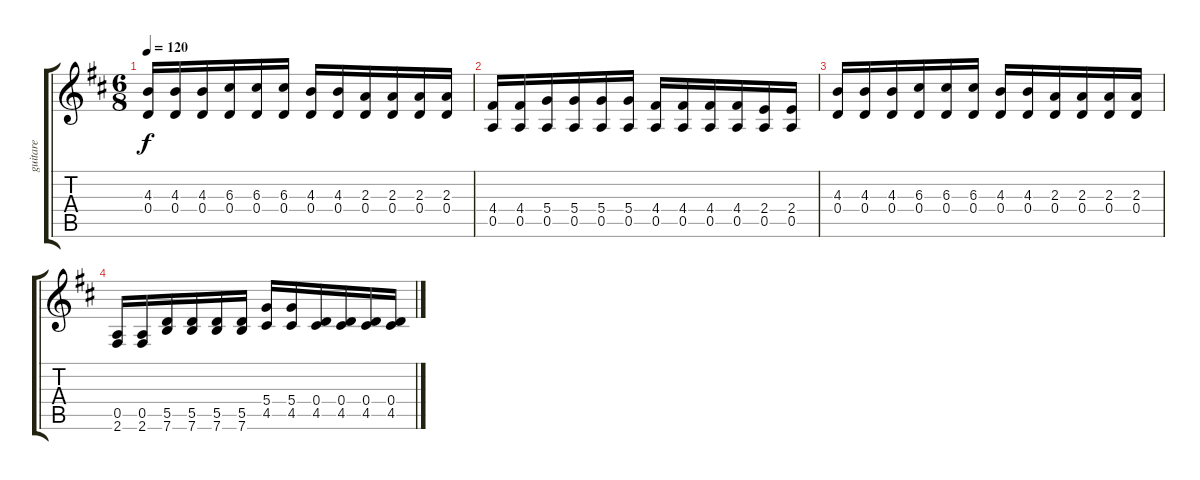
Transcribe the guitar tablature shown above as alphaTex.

\track ("guitare" "guitare") {instrument distortionguitar}
\staff {score tabs}
\tuning (E4 B3 G3 D3 A2 E2) {hide}
\ts (6 8)
\tempo 120
\clef g2
\ks bminor
(4.3 0.4).16{dy f} (4.3 0.4).16 (4.3 0.4).16 (6.3 0.4).16 (6.3 0.4).16 (6.3 0.4).16 (4.3 0.4).16 (4.3 0.4).16 (2.3 0.4).16 (2.3 0.4).16 (2.3 0.4).16 (2.3 0.4).16 |
(4.4 0.5).16 (4.4 0.5).16 (5.4 0.5).16 (5.4 0.5).16 (5.4 0.5).16 (5.4 0.5).16 (4.4 0.5).16 (4.4 0.5).16 (4.4 0.5).16 (4.4 0.5).16 (2.4 0.5).16 (2.4 0.5).16 |
(4.3 0.4).16 (4.3 0.4).16 (4.3 0.4).16 (6.3 0.4).16 (6.3 0.4).16 (6.3 0.4).16 (4.3 0.4).16 (4.3 0.4).16 (2.3 0.4).16 (2.3 0.4).16 (2.3 0.4).16 (2.3 0.4).16 |
(0.5 2.6).16 (0.5 2.6).16 (5.5 7.6).16 (5.5 7.6).16 (5.5 7.6).16 (5.5 7.6).16 (5.4 4.5).16 (5.4 4.5).16 (0.4 4.5).16 (0.4 4.5).16 (0.4 4.5).16 (0.4 4.5).16
